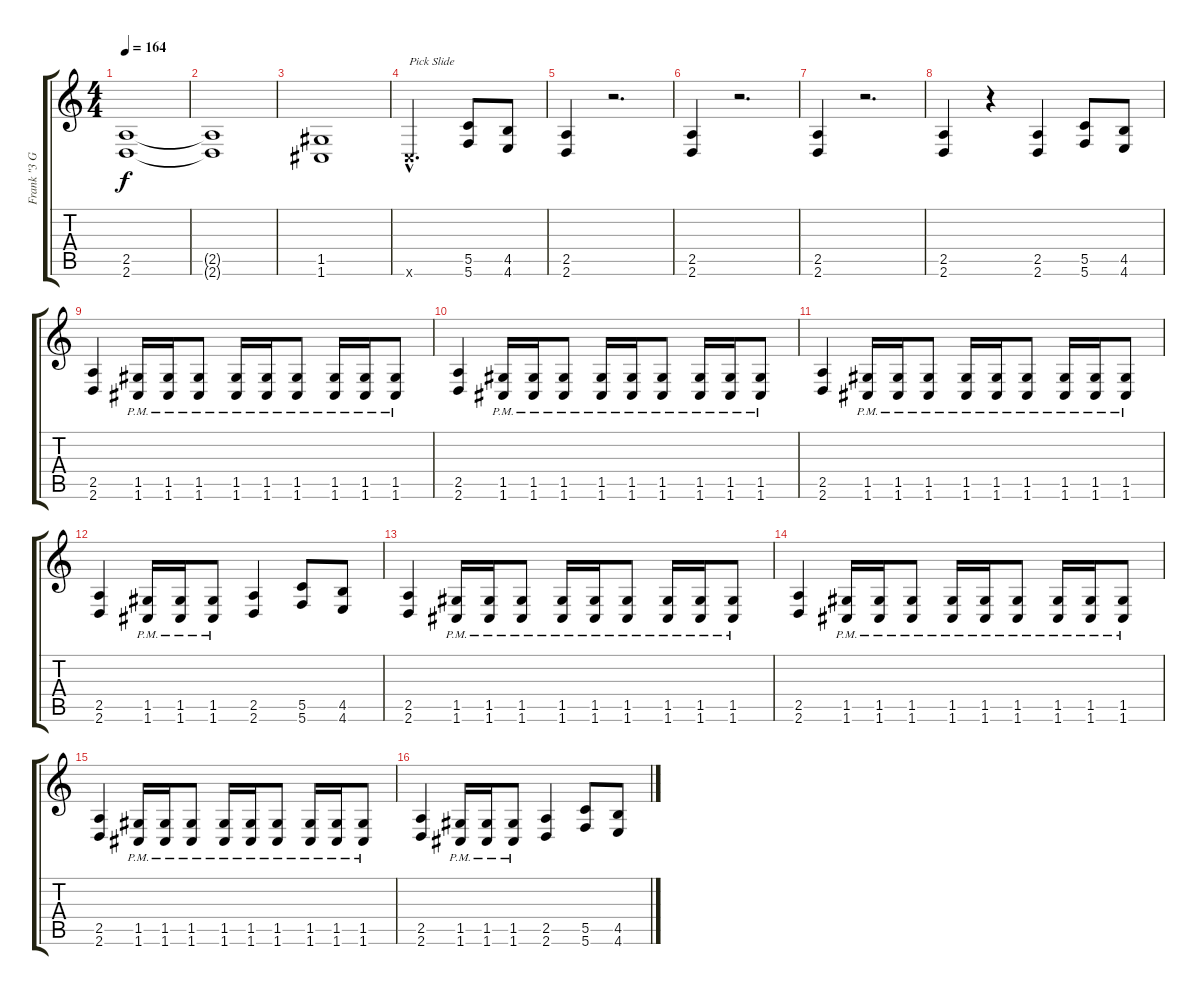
\track ("Frank \"3 Gun\" Novinec (Guitar)" "Frank \"3 G") {instrument distortionguitar}
\staff {score tabs}
\tuning (D4 A3 F3 C3 G2 C2) {hide}
\ts (4 4)
\tempo 164
\clef g2
\ks c
(2.5 2.6).1{dy f} |
(2.5{t} 2.6{t}).1 |
(1.5 1.6).1 |
0.6{hac x}.2{d txt "Pick Slide"} (5.5 5.6).8 (4.5 4.6).8 |
(2.5 2.6).4 r.2{d} |
(2.5 2.6).4 r.2{d} |
(2.5 2.6).4 r.2{d} |
(2.5 2.6).4 r.4 (2.5 2.6).4 (5.5 5.6).8 (4.5 4.6).8 |
(2.5 2.6).4 (1.5{pm} 1.6{pm}).16 (1.5{pm} 1.6{pm}).16 (1.5{pm} 1.6{pm}).8 (1.5{pm} 1.6{pm}).16 (1.5{pm} 1.6{pm}).16 (1.5{pm} 1.6{pm}).8 (1.5{pm} 1.6{pm}).16 (1.5{pm} 1.6{pm}).16 (1.5{pm} 1.6{pm}).8 |
(2.5 2.6).4 (1.5{pm} 1.6{pm}).16 (1.5{pm} 1.6{pm}).16 (1.5{pm} 1.6{pm}).8 (1.5{pm} 1.6{pm}).16 (1.5{pm} 1.6{pm}).16 (1.5{pm} 1.6{pm}).8 (1.5{pm} 1.6{pm}).16 (1.5{pm} 1.6{pm}).16 (1.5{pm} 1.6{pm}).8 |
(2.5 2.6).4 (1.5{pm} 1.6{pm}).16 (1.5{pm} 1.6{pm}).16 (1.5{pm} 1.6{pm}).8 (1.5{pm} 1.6{pm}).16 (1.5{pm} 1.6{pm}).16 (1.5{pm} 1.6{pm}).8 (1.5{pm} 1.6{pm}).16 (1.5{pm} 1.6{pm}).16 (1.5{pm} 1.6{pm}).8 |
(2.5 2.6).4 (1.5{pm} 1.6{pm}).16 (1.5{pm} 1.6{pm}).16 (1.5{pm} 1.6{pm}).8 (2.5 2.6).4 (5.5 5.6).8 (4.5 4.6).8 |
(2.5 2.6).4 (1.5{pm} 1.6{pm}).16 (1.5{pm} 1.6{pm}).16 (1.5{pm} 1.6{pm}).8 (1.5{pm} 1.6{pm}).16 (1.5{pm} 1.6{pm}).16 (1.5{pm} 1.6{pm}).8 (1.5{pm} 1.6{pm}).16 (1.5{pm} 1.6{pm}).16 (1.5{pm} 1.6{pm}).8 |
(2.5 2.6).4 (1.5{pm} 1.6{pm}).16 (1.5{pm} 1.6{pm}).16 (1.5{pm} 1.6{pm}).8 (1.5{pm} 1.6{pm}).16 (1.5{pm} 1.6{pm}).16 (1.5{pm} 1.6{pm}).8 (1.5{pm} 1.6{pm}).16 (1.5{pm} 1.6{pm}).16 (1.5{pm} 1.6{pm}).8 |
(2.5 2.6).4 (1.5{pm} 1.6{pm}).16 (1.5{pm} 1.6{pm}).16 (1.5{pm} 1.6{pm}).8 (1.5{pm} 1.6{pm}).16 (1.5{pm} 1.6{pm}).16 (1.5{pm} 1.6{pm}).8 (1.5{pm} 1.6{pm}).16 (1.5{pm} 1.6{pm}).16 (1.5{pm} 1.6{pm}).8 |
(2.5 2.6).4 (1.5{pm} 1.6{pm}).16 (1.5{pm} 1.6{pm}).16 (1.5{pm} 1.6{pm}).8 (2.5 2.6).4 (5.5 5.6).8 (4.5 4.6).8
